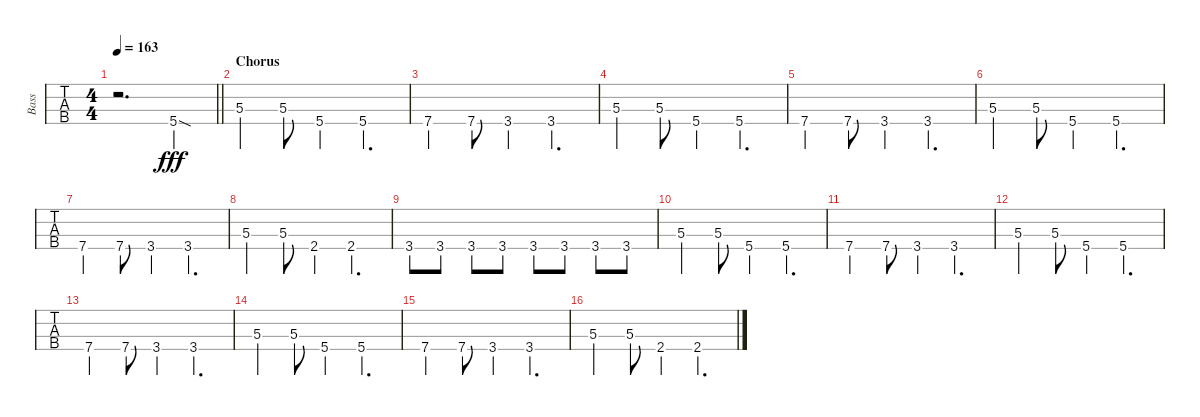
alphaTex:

\track ("Bass" "Bass") {instrument electricbasspick}
\staff {tabs}
\tuning (G2 D2 A1 E1) {hide}
\ts (4 4)
\tempo 163
\clef f4
\barLineRight lightlight
\ks c
r.2{d dy fff} 5.4{sod}.4 |
\section ("" "Chorus")
5.3.4 5.3.8 5.4.4 5.4.4{d} |
7.4.4 7.4.8 3.4.4 3.4.4{d} |
5.3.4 5.3.8 5.4.4 5.4.4{d} |
7.4.4 7.4.8 3.4.4 3.4.4{d} |
5.3.4 5.3.8 5.4.4 5.4.4{d} |
7.4.4 7.4.8 3.4.4 3.4.4{d} |
5.3.4 5.3.8 2.4.4 2.4.4{d} |
3.4.8 3.4.8 3.4.8 3.4.8 3.4.8 3.4.8 3.4.8 3.4.8 |
5.3.4 5.3.8 5.4.4 5.4.4{d} |
7.4.4 7.4.8 3.4.4 3.4.4{d} |
5.3.4 5.3.8 5.4.4 5.4.4{d} |
7.4.4 7.4.8 3.4.4 3.4.4{d} |
5.3.4 5.3.8 5.4.4 5.4.4{d} |
7.4.4 7.4.8 3.4.4 3.4.4{d} |
5.3.4 5.3.8 2.4.4 2.4.4{d}
